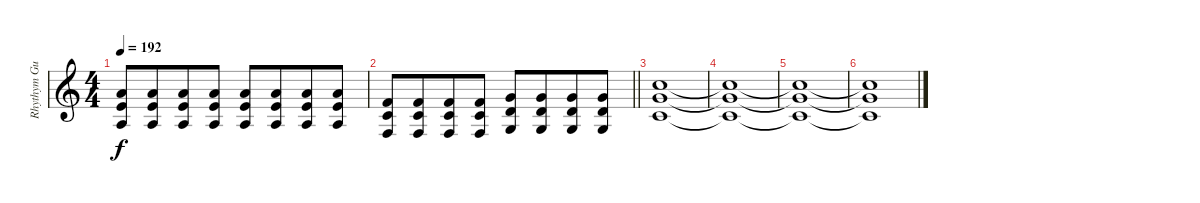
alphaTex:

\track ("Rhythym Guitar" "Rhythym Gu") {instrument distortionguitar}
\staff {score}
\tuning (E4 B3 G3 D3 A2 E2) {hide}
\ts (4 4)
\tempo 192
\clef g2
\ks c
(2.3 2.4 0.5).8{dy f} (2.3 2.4 0.5).8{beam merge} (2.3 2.4 0.5).8 (2.3 2.4 0.5).8 (2.3 2.4 0.5).8 (2.3 2.4 0.5).8{beam merge} (2.3 2.4 0.5).8 (2.3 2.4 0.5).8 |
\barLineRight lightlight
(3.4 3.5 1.6).8 (3.4 3.5 1.6).8{beam merge} (3.4 3.5 1.6).8 (3.4 3.5 1.6).8 (5.4 5.5 3.6).8 (5.4 5.5 3.6).8{beam merge} (5.4 5.5 3.6).8 (5.4 5.5 3.6).8 |
(5.3 5.4 3.5).1{volume 0} |
(5.3{t} 5.4{t} 3.5{t}).1 |
(5.3{t} 5.4{t} 3.5{t}).1 |
(5.3{t} 5.4{t} 3.5{t}).1
